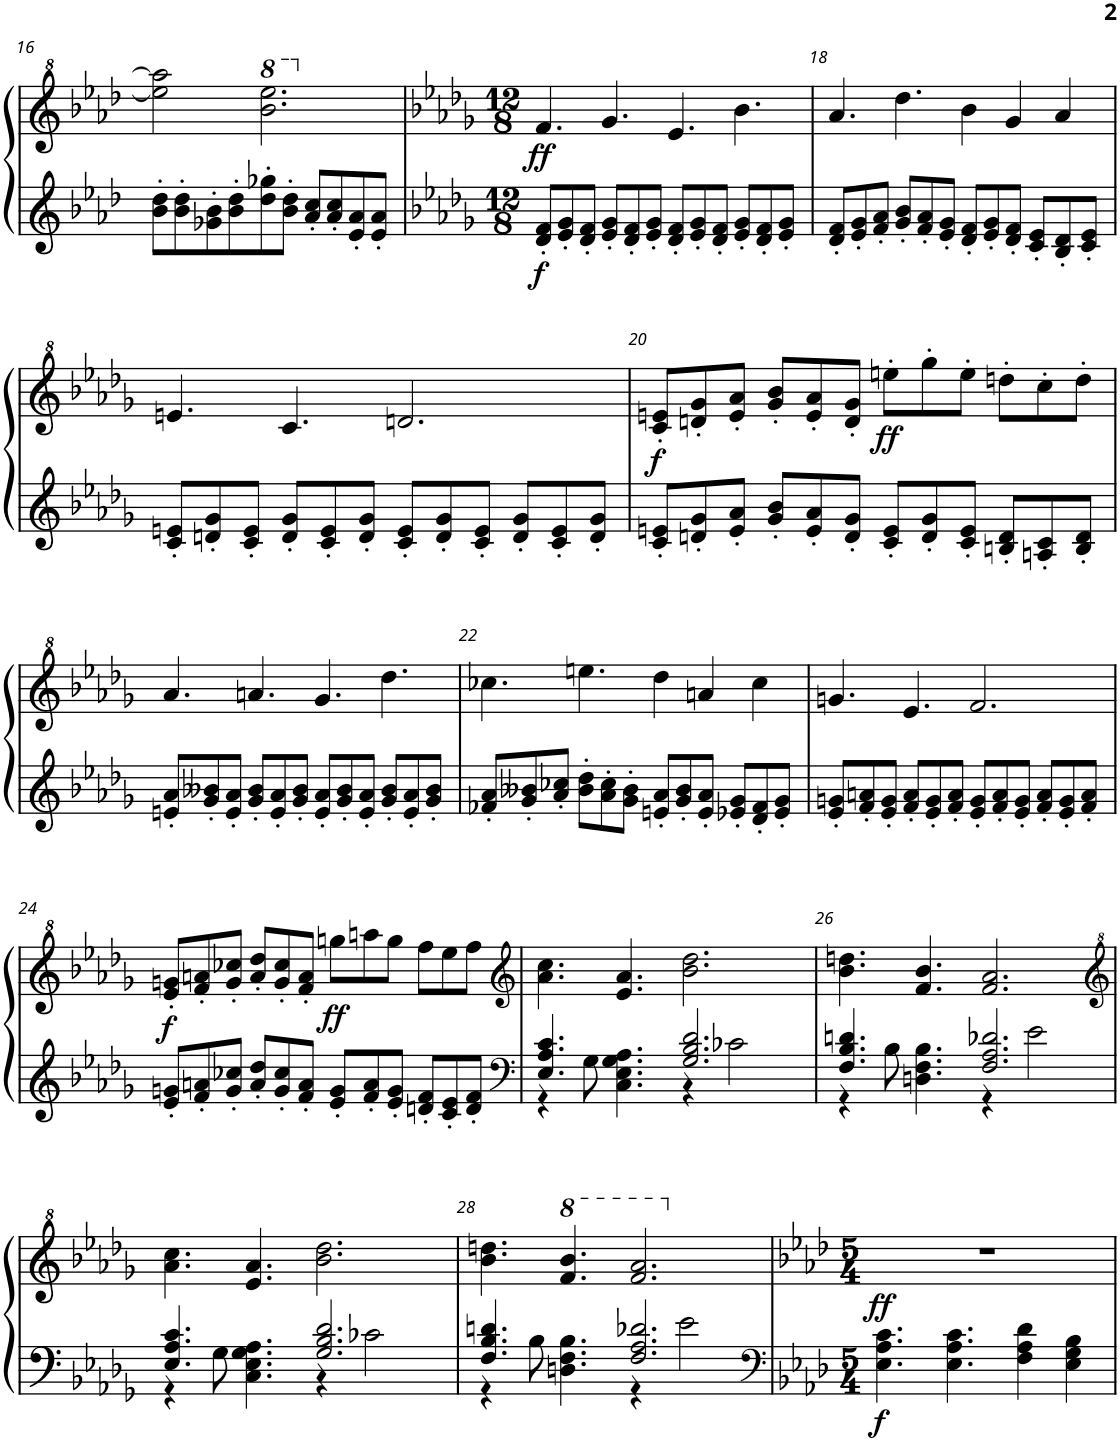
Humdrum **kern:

**kern	**dynam	**kern	**dynam
*part2	*part2	*part1	*part1
*staff2	*staff2	*staff1	*staff1
*I"Piano 3	*	*I"Piano	*
*I'Pno	*	*I'Pno	*
!!LO:PB:g=z
*clefG2	*	*clefG^2	*
*k[b-e-a-d-]	*	*k[b-e-a-d-]	*
*M5/4	*	*M5/4	*
=16	=16	=16	=16
8b-\' 8dd-\'L	.	2eee-\] 2aaa-\]	.
8b-\' 8dd-\'	.	.	.
8g-X\' 8b-\'	.	.	.
8b-\' 8dd-\'	.	.	.
*	*	*8va	*
8dd-\' 8gg-X\'	.	2.bbb-\ 2.eeee-\	.
8b-\' 8dd-\'J	.	.	.
8a-/' 8cc/'L	.	.	.
8a-/' 8cc/'	.	.	.
8e-/' 8a-/'	.	.	.
8e-/' 8a-/'J	.	.	.
=17	=17	=17	=17
*k[b-e-a-d-g-]	*	*k[b-e-a-d-g-]	*
*M12/8	*	*M12/8	*
*	*	*X8va	*
!	!LO:DY:b	!	!LO:DY:b
8d-/' 8f/'L	f	4.ff/	ff
8e-/' 8g-/'	.	.	.
8d-/' 8f/'J	.	.	.
8e-/' 8g-/'L	.	4.gg-/	.
8d-/' 8f/'	.	.	.
8e-/' 8g-/'J	.	.	.
8d-/' 8f/'L	.	4.ee-/	.
8e-/' 8g-/'	.	.	.
8d-/' 8f/'J	.	.	.
8e-/' 8g-/'L	.	4.bb-\	.
8d-/' 8f/'	.	.	.
8e-/' 8g-/'J	.	.	.
=18	=18	=18	=18
8d-/' 8f/'L	.	4.aa-/	.
8e-/' 8g-/'	.	.	.
8f/' 8a-/'J	.	.	.
8g-/' 8b-/'L	.	4.ddd-\	.
8f/' 8a-/'	.	.	.
8e-/' 8g-/'J	.	.	.
8d-/' 8f/'L	.	4bb-\	.
8e-/' 8g-/'	.	.	.
8d-/' 8f/'J	.	4gg-/	.
8c/' 8e-/'L	.	.	.
8B-/' 8d-/'	.	4aa-/	.
8c/' 8e-/'J	.	.	.
!!LO:LB:g=z
=19	=19	=19	=19
8c/' 8en/'L	.	4.een/	.
8dn/' 8g-/'	.	.	.
8c/' 8e/'J	.	.	.
8d/' 8g-/'L	.	4.cc/	.
8c/' 8e/'	.	.	.
8d/' 8g-/'J	.	.	.
8c/' 8e/'L	.	2.ddn/	.
8d/' 8g-/'	.	.	.
8c/' 8e/'J	.	.	.
8d/' 8g-/'L	.	.	.
8c/' 8e/'	.	.	.
8d/' 8g-/'J	.	.	.
=20	=20	=20	=20
!	!	!	!LO:DY:b
8c/' 8en/'L	.	8cc/' 8een/'L	f
8dn/' 8g-/'	.	8ddn/' 8gg-/'	.
8e/' 8a-/'J	.	8ee/' 8aa-/'J	.
8g-/' 8b-/'L	.	8gg-/' 8bb-/'L	.
8e/' 8a-/'	.	8ee/' 8aa-/'	.
8d/' 8g-/'J	.	8dd/' 8gg-/'J	.
!	!	!	!LO:DY:b
8c/' 8e/'L	.	8eeen'\L	ff
8d/' 8g-/'	.	8ggg-'\	.
8c/' 8e/'J	.	8eee'\J	.
8Bn/' 8d/'L	.	8dddn'\L	.
8An/' 8c/'	.	8ccc'\	.
8B/' 8d/'J	.	8ddd'\J	.
!!LO:LB:g=z
=21	=21	=21	=21
8en/' 8a-/'L	.	4.aa-/	.
8g-/' 8b--X/'	.	.	.
8e/' 8a-/'J	.	.	.
8g-/' 8b--/'L	.	4.aan/	.
8e/' 8a-/'	.	.	.
8g-/' 8b--/'J	.	.	.
8e/' 8a-/'L	.	4.gg-/	.
8g-/' 8b--/'	.	.	.
8e/' 8a-/'J	.	.	.
8g-/' 8b--/'L	.	4.ddd-\	.
8e/' 8a-/'	.	.	.
8g-/' 8b--/'J	.	.	.
=22	=22	=22	=22
8f-X/' 8a-/'L	.	4.ccc-X\	.
8g-/' 8b--X/'	.	.	.
8a-/' 8cc-X/'J	.	.	.
8b--\' 8dd-\'L	.	4.eeen\	.
8a-\' 8cc-\'	.	.	.
8g-\' 8b--\'J	.	.	.
8en/' 8a-/'L	.	4ddd-\	.
8g-/' 8b--/'	.	.	.
8e/' 8a-/'J	.	4aan/	.
8e-X/' 8g-/'L	.	.	.
8d-/' 8f-/'	.	4ccc-\	.
8e-/' 8g-/'J	.	.	.
=23	=23	=23	=23
8e-/' 8gn/'L	.	4.ggn/	.
8f/' 8an/'	.	.	.
8e-/' 8g/'J	.	.	.
8f/' 8a/'L	.	4.ee-/	.
8e-/' 8g/'	.	.	.
8f/' 8a/'J	.	.	.
8e-/' 8g/'L	.	2.ff/	.
8f/' 8a/'	.	.	.
8e-/' 8g/'J	.	.	.
8f/' 8a/'L	.	.	.
8e-/' 8g/'	.	.	.
8f/' 8a/'J	.	.	.
!!LO:LB:g=z
=24	=24	=24	=24
*k[b-e-a-d-g-]	*	*k[b-e-a-d-g-]	*
!	!	!	!LO:DY:b
8e-/' 8gn/'L	.	8ee-/' 8ggn/'L	f
8f/' 8an/'	.	8ff/' 8aan/'	.
8g/' 8cc-X/'J	.	8gg/' 8ccc-X/'J	.
8a/' 8dd-/'L	.	8aa/' 8ddd-/'L	.
8g/' 8cc-/'	.	8gg/' 8ccc-/'	.
8f/' 8a/'J	.	8ff/' 8aa/'J	.
!	!	!	!LO:DY:b
8e-/' 8g/'L	.	8gggn\L	ff
8f/' 8a/'	.	8aaan\	.
8e-/' 8g/'J	.	8ggg\J	.
8dn/' 8f/'L	.	8fff\L	.
8c/' 8e-/'	.	8eee-\	.
8d/' 8f/'J	.	8fff\J	.
=25	=25	=25	=25
*clefF4	*	*clefG2	*
*^	*	*	*
4.E-/ 4.A-/ 4.c/	4r	.	4.a-\ 4.cc\	.
.	8G-\	.	.	.
4.C\ 4.E-\ 4.G-\ 4.A-\	4.ryy	.	4.e-/ 4.a-/	.
2.G-/ 2.B-/ 2.d-/	4r	.	2.b-\ 2.dd-\	.
.	2c-X\	.	.	.
=26	=26	=26	=26	=26
4.F/ 4.B-/ 4.dn/	4r	.	4.b-\ 4.ddn\	.
.	8B-\	.	.	.
4.Dn\ 4.F\ 4.B-\	4.ryy	.	4.f/ 4.b-/	.
2.F/ 2.A-/ 2.d-X/	4r	.	2.f/ 2.a-/	.
.	2e-\	.	.	.
!!LO:LB:g=z
=27	=27	=27	=27	=27
*	*	*	*clefG^2	*
4.E-/ 4.A-/ 4.c/	4r	.	4.aa-\ 4.ccc\	.
.	8G-\	.	.	.
4.C\ 4.E-\ 4.G-\ 4.A-\	4.ryy	.	4.ee-/ 4.aa-/	.
2.G-/ 2.B-/ 2.d-/	4r	.	2.bb-\ 2.ddd-\	.
.	2c-X\	.	.	.
=28	=28	=28	=28	=28
4.F/ 4.B-/ 4.dn/	4r	.	4.bb-\ 4.dddn\	.
.	8B-\	.	.	.
*	*	*	*8va	*
4.Dn\ 4.F\ 4.B-\	4.ryy	.	4.fff/ 4.bbb-/	.
2.F/ 2.A-/ 2.d-X/	4r	.	2.fff/ 2.aaa-/	.
.	2e-\	.	.	.
*v	*v	*	*	*
=29	=29	=29	=29
*clefF4	*	*	*
*k[b-e-a-d-]	*	*k[b-e-a-d-]	*
*M5/4	*	*M5/4	*
*	*	*X8va	*
*^	*	*	*
!	!	!LO:DY:b	!	!LO:DY:b
*v	*v	*	*	*
4.E-\ 4.A-\ 4.c\	f	4%5r	ff
4.E-\ 4.A-\ 4.c\	.	.	.
4F\ 4A-\ 4d-\	.	.	.
4E-\ 4G\ 4B-\	.	.	.
=	=	=	=
*-	*-	*-	*-
